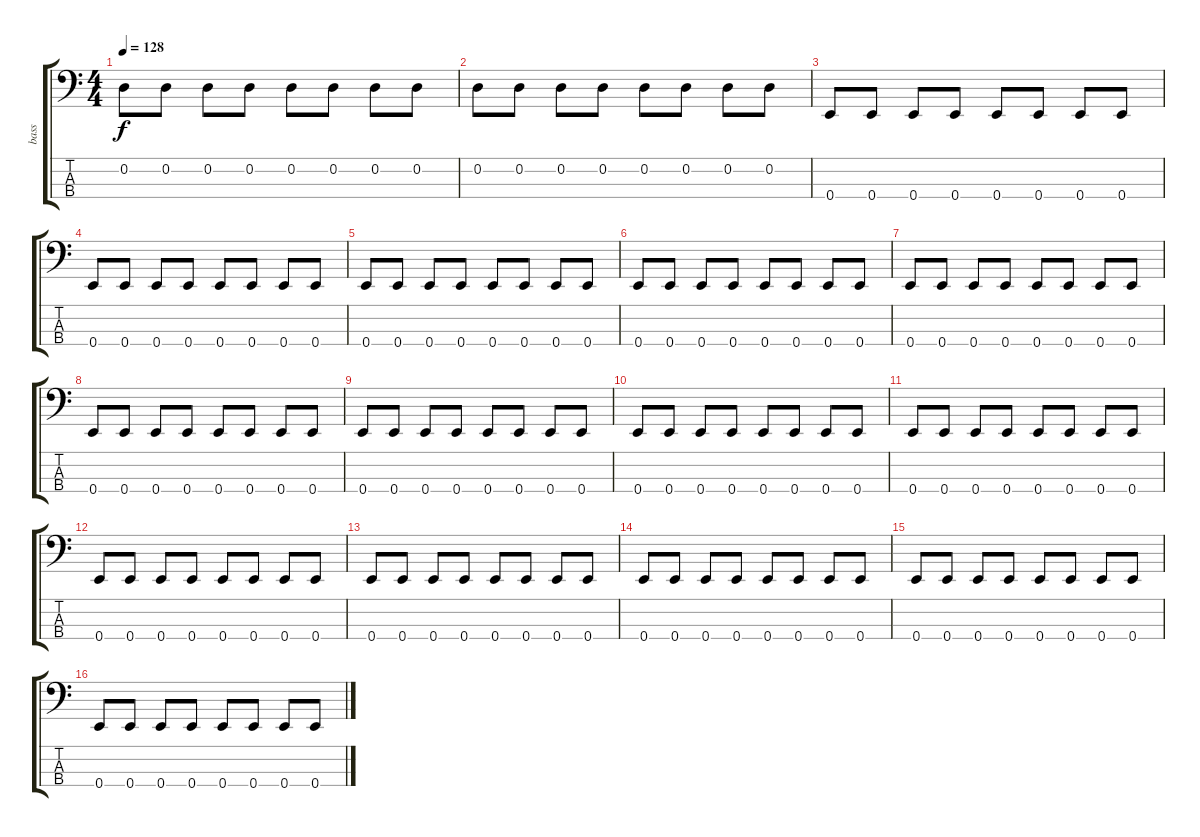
\track ("bass" "bass") {instrument fretlessbass}
\staff {score tabs}
\tuning (G2 D2 A1 E1) {hide}
\ts (4 4)
\tempo 128
\clef f4
\ks c
0.2.8{dy f} 0.2.8 0.2.8 0.2.8 0.2.8 0.2.8 0.2.8 0.2.8 |
0.2.8 0.2.8 0.2.8 0.2.8 0.2.8 0.2.8 0.2.8 0.2.8 |
0.4.8 0.4.8 0.4.8 0.4.8 0.4.8 0.4.8 0.4.8 0.4.8 |
0.4.8 0.4.8 0.4.8 0.4.8 0.4.8 0.4.8 0.4.8 0.4.8 |
0.4.8 0.4.8 0.4.8 0.4.8 0.4.8 0.4.8 0.4.8 0.4.8 |
0.4.8 0.4.8 0.4.8 0.4.8 0.4.8 0.4.8 0.4.8 0.4.8 |
0.4.8 0.4.8 0.4.8 0.4.8 0.4.8 0.4.8 0.4.8 0.4.8 |
0.4.8 0.4.8 0.4.8 0.4.8 0.4.8 0.4.8 0.4.8 0.4.8 |
0.4.8 0.4.8 0.4.8 0.4.8 0.4.8 0.4.8 0.4.8 0.4.8 |
0.4.8 0.4.8 0.4.8 0.4.8 0.4.8 0.4.8 0.4.8 0.4.8 |
0.4.8 0.4.8 0.4.8 0.4.8 0.4.8 0.4.8 0.4.8 0.4.8 |
0.4.8 0.4.8 0.4.8 0.4.8 0.4.8 0.4.8 0.4.8 0.4.8 |
0.4.8 0.4.8 0.4.8 0.4.8 0.4.8 0.4.8 0.4.8 0.4.8 |
0.4.8 0.4.8 0.4.8 0.4.8 0.4.8 0.4.8 0.4.8 0.4.8 |
0.4.8 0.4.8 0.4.8 0.4.8 0.4.8 0.4.8 0.4.8 0.4.8 |
0.4.8 0.4.8 0.4.8 0.4.8 0.4.8 0.4.8 0.4.8 0.4.8
